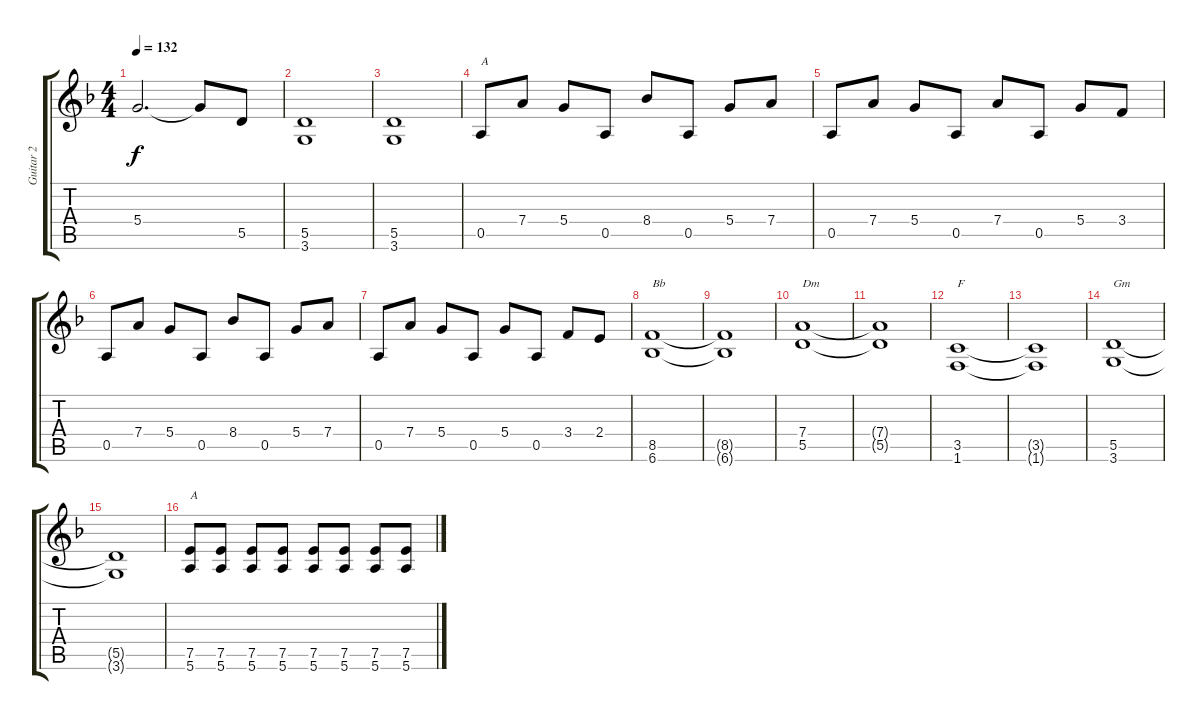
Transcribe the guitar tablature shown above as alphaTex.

\track ("Guitar 2" "Guitar 2") {instrument overdrivenguitar}
\staff {score tabs}
\tuning (E4 B3 G3 D3 A2 E2) {hide}
\ts (4 4)
\tempo 132
\clef g2
\ks dminor
5.4.2{d dy f} 5.4{t}.8 5.5.8 |
(5.5 3.6).1 |
(5.5 3.6).1 |
0.5.8{txt "A"} 7.4.8 5.4.8 0.5.8 8.4.8 0.5.8 5.4.8 7.4.8 |
0.5.8 7.4.8 5.4.8 0.5.8 7.4.8 0.5.8 5.4.8 3.4.8 |
0.5.8 7.4.8 5.4.8 0.5.8 8.4.8 0.5.8 5.4.8 7.4.8 |
0.5.8 7.4.8 5.4.8 0.5.8 5.4.8 0.5.8 3.4.8 2.4.8 |
(8.5 6.6).1{txt "Bb"} |
(8.5{t} 6.6{t}).1 |
(7.4 5.5).1{txt "Dm"} |
(7.4{t} 5.5{t}).1 |
(3.5 1.6).1{txt "F"} |
(3.5{t} 1.6{t}).1 |
(5.5 3.6).1{txt "Gm"} |
(5.5{t} 3.6{t}).1 |
(7.5 5.6).8{txt "A"} (7.5 5.6).8 (7.5 5.6).8 (7.5 5.6).8 (7.5 5.6).8 (7.5 5.6).8 (7.5 5.6).8 (7.5 5.6).8
